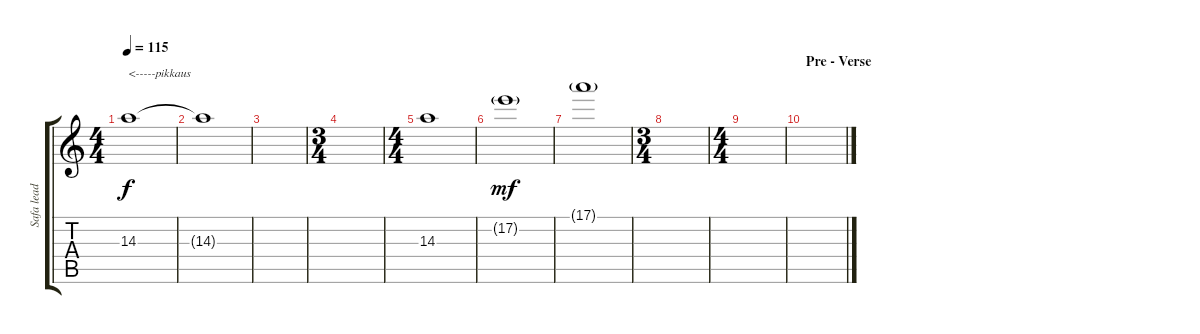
\track ("Safa lead" "Safa lead") {instrument distortionguitar}
\staff {score tabs}
\tuning (E4 B3 G3 D3 A2 E2) {hide}
\ts (4 4)
\tempo 115
\clef g2
\ks c
14.3.1{txt "<-----pikkaus" dy f} |
14.3{t}.1 |
|
\ts (3 4)
|
\ts (4 4)
14.3.1 |
17.2{g}.1{dy mf} |
17.1{g}.1 |
\ts (3 4)
|
\ts (4 4)
|
\section ("" "Pre - Verse")
